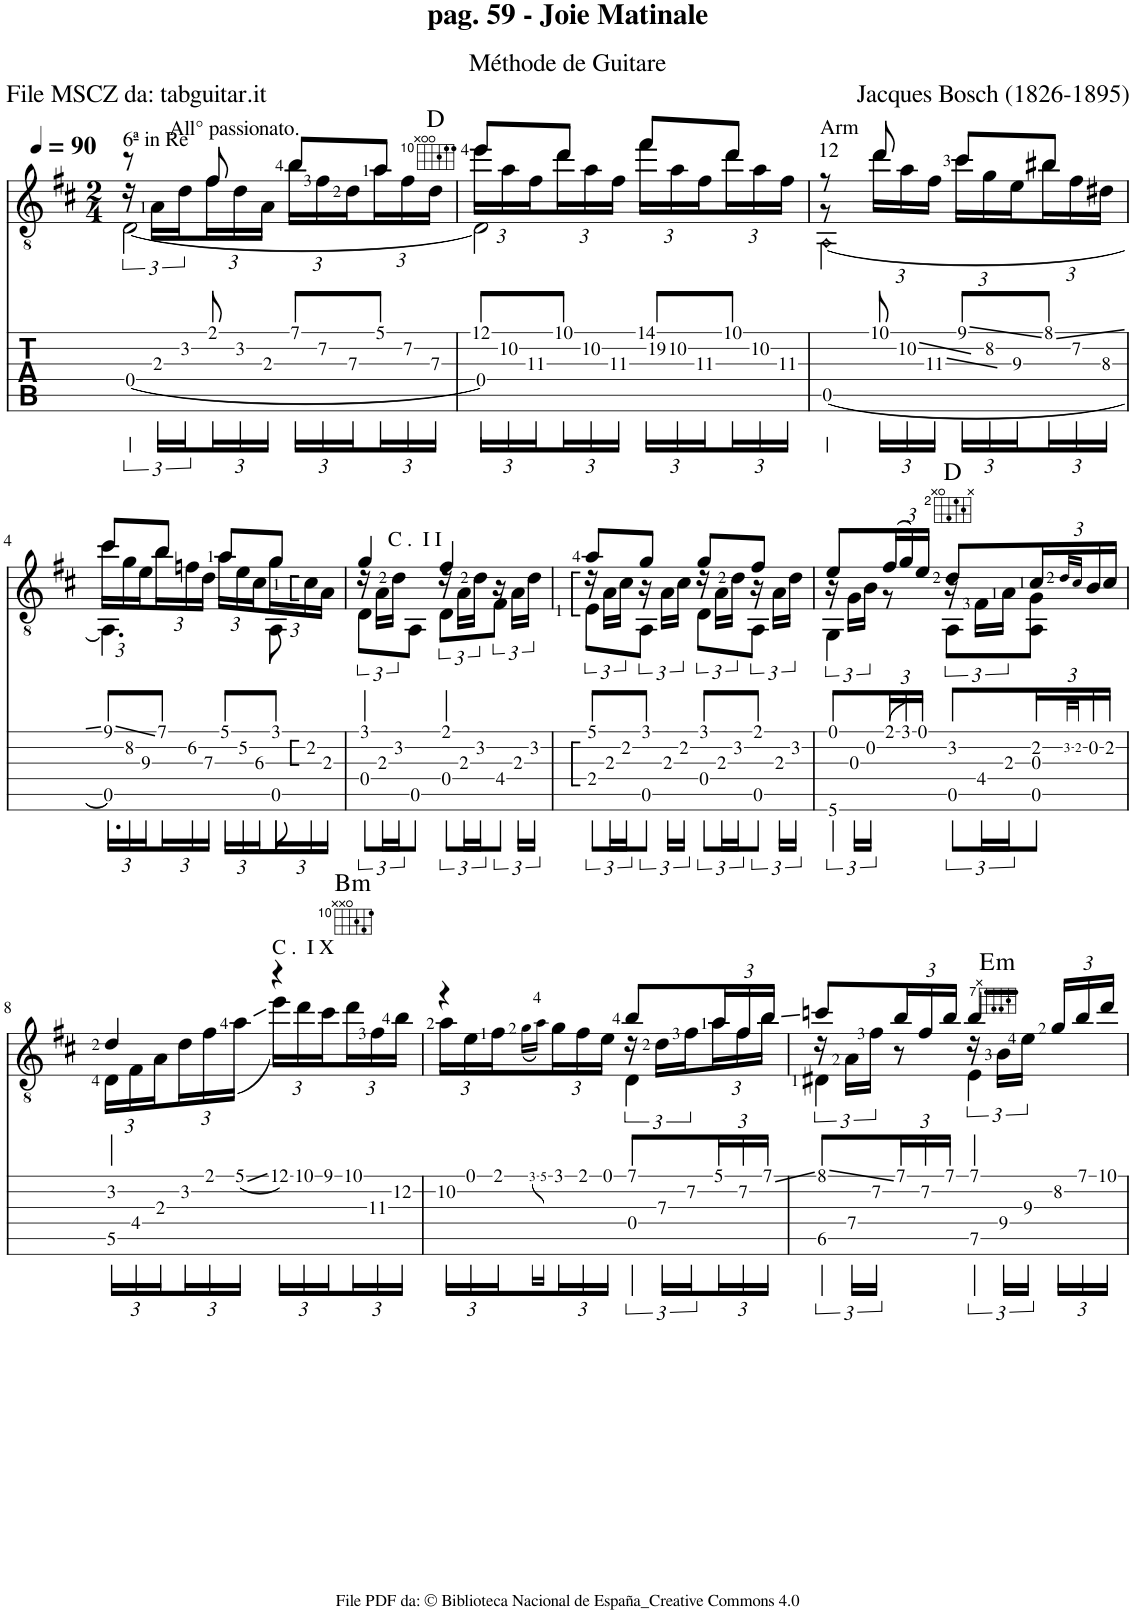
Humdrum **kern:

**kern	**kern	**harte
*part2	*part1	*part1
*staff2	*staff1	*
*I"Chitarra classica (Intavolatura)	*I"Guitar	*
*stria6	*	*
*	*clefGv2	*
*k[f#c#]	*k[f#c#]	*
*M2/4	*M2/4	*
*MM90	*MM90	*
=1	=1	=1
*^	*^	*
*	*^	*	*^	*
!	!	!	!LO:TX:a:t=6ª in Re	!	!	!
8r	24r	[2D\	8r	24r	[2D\	.
.	24A\LL	.	.	24A\LL	.	.
.	24d\	.	.	24d\	.	.
*	*Xbrackettup	*	*	*Xbrackettup	*	*
!	!	!	!LO:TX:a:t=All° passionato.	!	!	!
8f#/	24f#\	.	8f#/	24f#\	.	.
.	24d\	.	.	24d\	.	.
.	24A\JJ	.	.	24A\JJ	.	.
8b/L	24b\LL	.	8b/L	24b\LL	.	.
.	24f#\	.	.	24f#\	.	.
.	24d\	.	.	24d\	.	.
8a/J	24a\	.	8a/J	24a\	.	.
.	24f#\	.	.	24f#\	.	.
.	24d\JJ	.	.	24d\JJ	.	D:maj
=2	=2	=2	=2	=2	=2	=2
8ee/L	24ee\LL	2D\]	8ee/L	24ee\LL	2D\]	.
.	24a\	.	.	24a\	.	.
.	24f#\	.	.	24f#\	.	.
8dd/J	24dd\	.	8dd/J	24dd\	.	.
.	24a\	.	.	24a\	.	.
.	24f#\JJ	.	.	24f#\JJ	.	.
8ff#/L	24ff#\LL	.	8ff#/L	24ff#\LL	.	.
.	24a\	.	.	24a\	.	.
.	24f#\	.	.	24f#\	.	.
8dd/J	24dd\	.	8dd/J	24dd\	.	.
.	24a\	.	.	24a\	.	.
.	24f#\JJ	.	.	24f#\JJ	.	.
=3	=3	=3	=3	=3	=3	=3
!	!	!	!LO:TX:a:t=Arm	!	!	!
!	!	!	!LO:TX:a:t=12	!	!	!
8r	8r	[2AA\	8r	8r	[2AA\	.
8dd/	24dd\LL	.	8dd/	24dd\LL	.	.
.	24a\	.	.	24a\	.	.
.	24f#\JJ	.	.	24f#\JJ	.	.
8cc#/L	24cc#\LL	.	8cc#/L	24cc#\LL	.	.
.	24g\	.	.	24g\	.	.
.	24e\	.	.	24e\	.	.
8b#X/J	24b#\	.	8b#X/J	24b#\	.	.
.	24f#\	.	.	24f#\	.	.
.	24d#X\JJ	.	.	24d#X\JJ	.	.
!!LO:LB:g=z	!!	!!
=4	=4	=4	=4	=4	=4	=4
8cc#/L	24cc#\LL	4.AA\]	8cc#/L	24cc#\LL	4.AA\]	.
.	24g\	.	.	24g\	.	.
.	24e\	.	.	24e\	.	.
8b/J	24b\	.	8b/J	24b\	.	.
.	24fn\	.	.	24fn\	.	.
.	24d\JJ	.	.	24d\JJ	.	.
8a/L	24a\LL	.	8a/L	24a\LL	.	.
.	24e\	.	.	24e\	.	.
.	24c#\	.	.	24c#\	.	.
8g/J	24g\	8AA\	8g/J	24g\	8AA\	.
.	24c#::\	.	.	24c#::\	.	.
.	24A\JJ	.	.	24A\JJ	.	.
=5	=5	=5	=5	=5	=5	=5
*	*brackettup	*	*	*brackettup	*	*
4g/	24r	8D\L	4g/	24r	8D\L	.
.	24A\LL	.	.	24A\LL	.	.
.	24d\JJ	.	.	24d\JJ	.	.
.	8ryy	8AA\J	.	8ryy	8AA\J	.
!	!	!	!LO:TX:a:t=C .  I I	!	!	!
4f#/	24r	8D\L	4f#/	24r	8D\L	.
.	24A\LL	.	.	24A\LL	.	.
.	24d\JJ	.	.	24d\JJ	.	.
.	24r	8F#\J	.	24r	8F#\J	.
.	24A\LL	.	.	24A\LL	.	.
.	24d\JJ	.	.	24d\JJ	.	.
=6	=6	=6	=6	=6	=6	=6
8a/L	24r	8E::\L	8a/L	24r	8E::\L	.
.	24A\LL	.	.	24A\LL	.	.
.	24c#\JJ	.	.	24c#\JJ	.	.
8g/J	24r	8AA\J	8g/J	24r	8AA\J	.
.	24A\LL	.	.	24A\LL	.	.
.	24c#\JJ	.	.	24c#\JJ	.	.
8g/L	24r	8D\L	8g/L	24r	8D\L	.
.	24A\LL	.	.	24A\LL	.	.
.	24d\JJ	.	.	24d\JJ	.	.
8f#/J	24r	8AA\J	8f#/J	24r	8AA\J	.
.	24A\LL	.	.	24A\LL	.	.
.	24d\JJ	.	.	24d\JJ	.	.
=7	=7	=7	=7	=7	=7	=7
8e/L	24r	4GG\	8e/L	24r	4GG\	.
.	24G\LL	.	.	24G\LL	.	.
.	24B\JJ	.	.	24B\JJ	.	.
*Xbrackettup	*	*	*Xbrackettup	*	*	*
(24f#/L	8r	.	(24f#/L	8r	.	.
24g/)	.	.	24g/)	.	.	.
24e/JJ	.	.	24e/JJ	.	.	.
*	*brackettup	*	*	*brackettup	*	*
8d/L	24r	8AA\L	8d/L	24r	8AA\L	D:maj
.	24F#\LL	.	.	24F#\LL	.	.
.	24A\JJ	.	.	24A\JJ	.	.
*Xbrackettup	*	*	*Xbrackettup	*	*	*
24c#/L	8ryy	8AA\ 8G\J	24c#/L	8ryy	8AA\ 8G\J	.
16qd/LL	.	.	16qd/LL	.	.	.
16qc#/JJ	.	.	16qc#/JJ	.	.	.
24B/	.	.	24B/	.	.	.
24c#/JJ	.	.	24c#/JJ	.	.	.
*	*v	*v	*	*	*	*
*	*	*	*v	*v	*
!!LO:LB:g=z
=8	=8	=8	=8	=8
4d/	24D\LL	4d/	24D\LL	.
.	24F#\	.	24F#\	.
.	24A\	.	24A\	.
.	24d\	.	24d\	.
.	24f#\	.	24f#\	.
.	(24a\JJ	.	(24a\JJ	.
!	!	!LO:TX:a:t=C .  I X	!	!
4r	24ee\LL)	4r	24ee\LL)	.
.	24dd\	.	24dd\	.
.	24cc#\	.	24cc#\	.
!	!	!	!	!LO:H:kt=m
.	24dd\	.	24dd\	B:min
.	24f#\	.	24f#\	.
.	24b\JJ	.	24b\JJ	.
=9	=9	=9	=9	=9
*	*^	*	*^	*
4r	24a\LL	4ryy	4r	24a\LL	4ryy	.
.	24e\	.	.	24e\	.	.
.	24f#\	.	.	24f#\	.	.
.	(16qg\LL	.	.	(16qg\LL	.	.
.	16qa\JJ)	.	.	16qa\JJ)	.	.
.	24g\	.	.	24g\	.	.
.	24f#\	.	.	24f#\	.	.
.	24e\JJ	.	.	24e\JJ	.	.
*	*brackettup	*	*	*brackettup	*	*
8b/L	24r	4D\	8b/L	24r	4D\	.
.	24d\LL	.	.	24d\LL	.	.
.	24f#\	.	.	24f#\	.	.
*Xbrackettup	*	*	*Xbrackettup	*	*	*
24a/L	24a\	.	24a/L	24a\	.	.
24f#/	24f#\	.	24f#/	24f#\	.	.
24b/JJ	24b\JJ	.	24b/JJ	24b\JJ	.	.
=10	=10	=10	=10	=10	=10	=10
*	*brackettup	*	*	*brackettup	*	*
8ccn/L	24r	4D#X\	8ccn/L	24r	4D#X\	.
.	24A\LL	.	.	24A\LL	.	.
.	24f#\JJ	.	.	24f#\JJ	.	.
*Xbrackettup	*	*	*Xbrackettup	*	*	*
24b/L	8r	.	24b/L	8r	.	.
24f#/	.	.	24f#/	.	.	.
24b/JJ	.	.	24b/JJ	.	.	.
*	*brackettup	*	*	*brackettup	*	*
!	!	!	!	!	!	!LO:H:kt=m
4b/	24r	4E\	4b/	24r	4E\	E:min
.	24B\LL	.	.	24B\LL	.	.
.	24e\JJ	.	.	24e\JJ	.	.
*	*Xbrackettup	*	*	*Xbrackettup	*	*
.	24g\LL	.	.	24g/LL	.	.
.	24b\	.	.	24b/	.	.
.	24dd\JJ	.	.	24dd/JJ	.	.
*v	*v	*v	*	*	*	*
*	*v	*v	*v	*
=	=	=
*-	*-	*-
